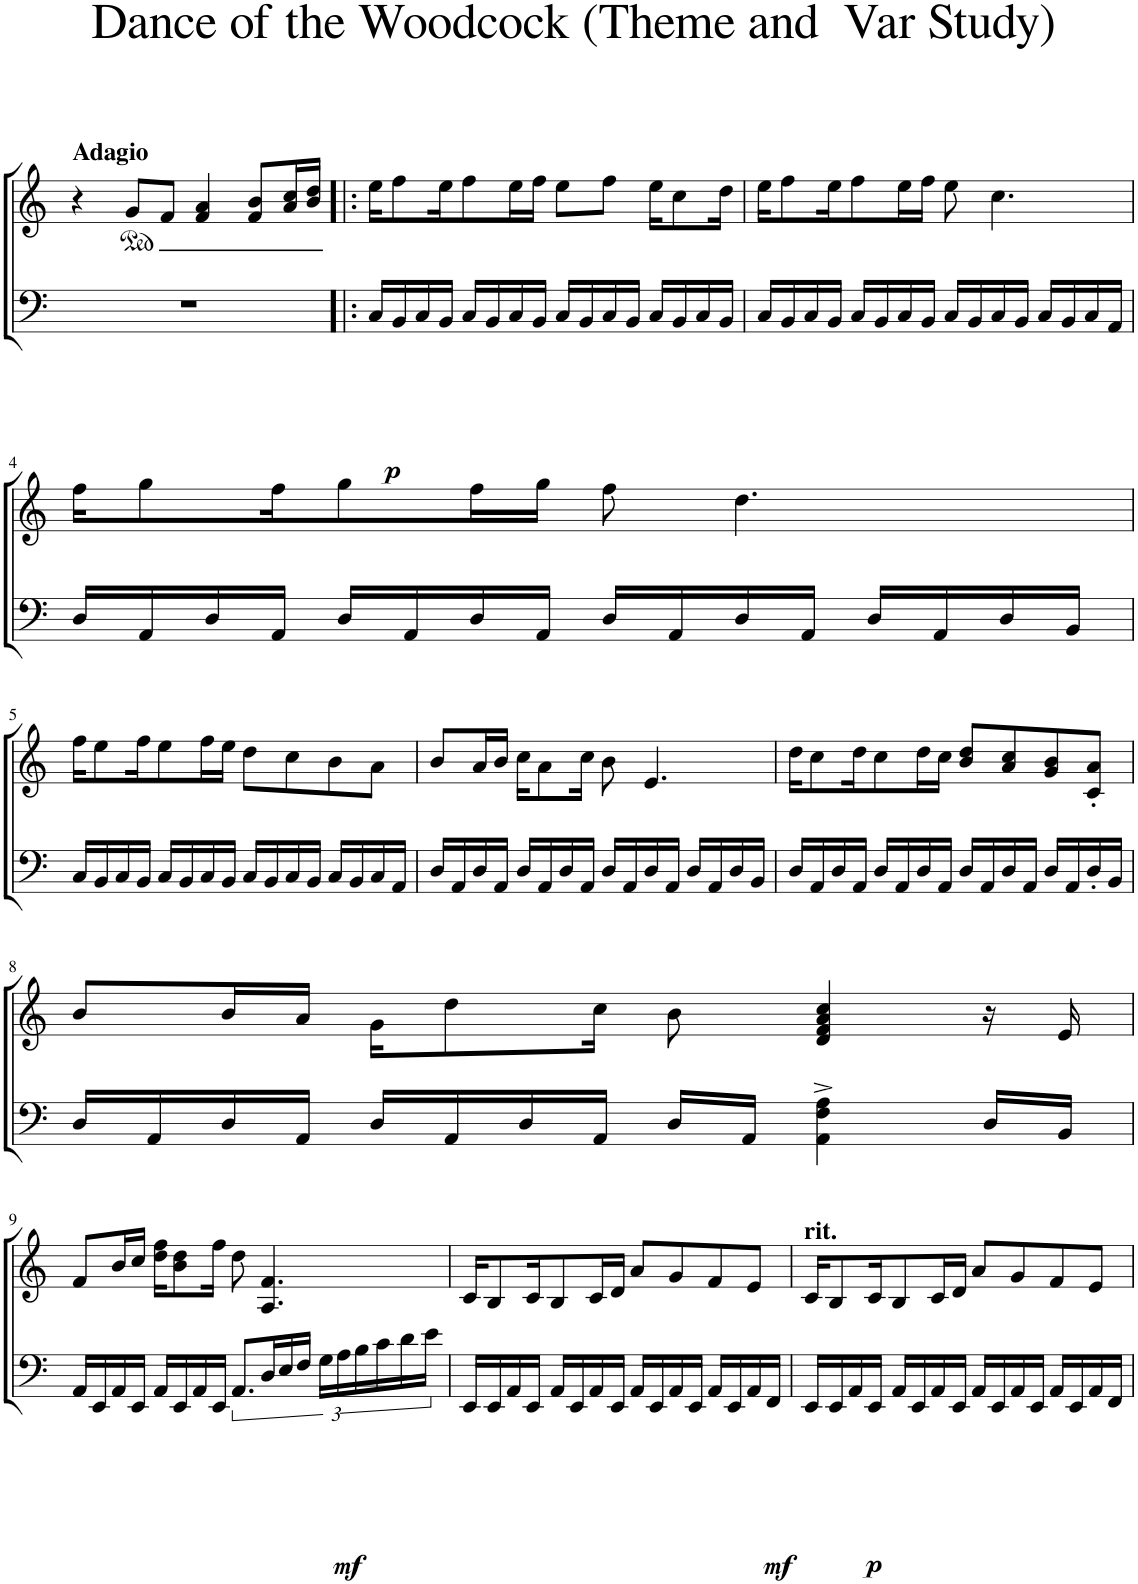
**kern	**dynam	**kern
*part2	*part2	*part1
*staff2	*staff2	*staff1
*I"Piano	*	*I"Piano
*I'Pno	*	*I'Pno
*clefF4	*	*clefG2
*k[]	*	*k[]
=1	=1	=1
!	!	!LO:TX:a:B:t=Adagio
1r	.	4r
.	.	8g/L
.	.	8f/J
.	.	4f/ 4a/
.	.	8f/ 8b/L
.	.	16a/ 16cc/L
.	.	16b/ 16dd/JJ
=2!|:	=2!|:	=2!|:
!	!LO:DY:b	!
16C/LL	p	16ee\KL
16BB/	.	8ff\
16C/	.	.
16BB/JJ	.	16ee\K
16C/LL	.	8ff\
16BB/	.	.
16C/	.	16ee\L
16BB/JJ	.	16ff\JJ
16C/LL	.	8ee\L
16BB/	.	.
16C/	.	8ff\J
16BB/JJ	.	.
16C/LL	.	16ee\KL
16BB/	.	8cc\
16C/	.	.
16BB/JJ	.	16dd\Jk
=3	=3	=3
16C/LL	.	16ee\KL
16BB/	.	8ff\
16C/	.	.
16BB/JJ	.	16ee\K
16C/LL	.	8ff\
16BB/	.	.
16C/	.	16ee\L
16BB/JJ	.	16ff\JJ
16C/LL	.	8ee\
16BB/	.	.
16C/	.	4.cc\
16BB/JJ	.	.
16C/LL	.	.
16BB/	.	.
16C/	.	.
16AA/JJ	.	.
!!LO:LB:g=z
=4	=4	=4
16D/LL	.	16ff\KL
16AA/	.	8gg\
16D/	.	.
16AA/JJ	.	16ff\K
16D/LL	.	8gg\
16AA/	.	.
16D/	.	16ff\L
16AA/JJ	.	16gg\JJ
16D/LL	.	8ff\
16AA/	.	.
16D/	.	4.dd\
16AA/JJ	.	.
16D/LL	.	.
16AA/	.	.
16D/	.	.
16BB/JJ	.	.
!!LO:LB:g=z
=5	=5	=5
16C/LL	.	16ff\KL
16BB/	.	8ee\
16C/	.	.
16BB/JJ	.	16ff\K
16C/LL	.	8ee\
16BB/	.	.
16C/	.	16ff\L
16BB/JJ	.	16ee\JJ
16C/LL	.	8dd\L
16BB/	.	.
16C/	.	8cc\
16BB/JJ	.	.
16C/LL	.	8b\
16BB/	.	.
16C/	.	8a\J
16AA/JJ	.	.
=6	=6	=6
16D/LL	.	8b/L
16AA/	.	.
16D/	.	16a/L
16AA/JJ	.	16b/JJ
16D/LL	.	16cc\KL
16AA/	.	8a\
16D/	.	.
16AA/JJ	.	16cc\Jk
16D/LL	.	8b\
16AA/	.	.
16D/	.	4.e/
16AA/JJ	.	.
16D/LL	.	.
16AA/	.	.
16D/	.	.
16BB/JJ	.	.
=7	=7	=7
16D/LL	.	16dd\KL
16AA/	.	8cc\
16D/	.	.
16AA/JJ	.	16dd\K
16D/LL	.	8cc\
16AA/	.	.
16D/	.	16dd\L
16AA/JJ	.	16cc\JJ
16D/LL	.	8b/ 8dd/L
16AA/	.	.
16D/	.	8a/ 8cc/
16AA/JJ	.	.
16D/LL	.	8g/ 8b/
16AA/	.	.
16D'/	.	8c/' 8a/'J
16BB/JJ	.	.
!!LO:LB:g=z
=8	=8	=8
16D/LL	.	8b/L
16AA/	.	.
16D/	.	16b/L
16AA/JJ	.	16a/JJ
16D/LL	.	16g\KL
16AA/	.	8dd\
16D/	.	.
16AA/JJ	.	16cc\Jk
16D/LL	.	8b\
16AA/JJ	.	.
4AA\^ 4F\^ 4A\^	.	4d/ 4f/ 4a/ 4cc/
16D/LL	.	16r
16BB/JJ	.	16e/
!!LO:LB:g=z
=9	=9	=9
16AA/LL	.	8f/L
16EE/	.	.
16AA/	.	16b/L
16EE/JJ	.	16cc/JJ
!	!LO:DY:b	!
16AA/LL	mf	16dd\ 16ff\KL
16EE/	.	8b\ 8dd\
16AA/	.	.
16EE/JJ	.	16ff\Jk
12.AA/L	.	8dd\
24D/L	.	4.A/ 4.f/
24E/	.	.
24F/JJ	.	.
!	!LO:DY:b	!
24G\LL	mf	.
24A\	.	.
24B\	.	.
24c\	.	.
24d\	.	.
24e\JJ	.	.
=10	=10	=10
16EE/LL	.	16c/KL
16EE/	.	8B/
16AA/	.	.
16EE/JJ	.	16c/K
16AA/LL	.	8B/
16EE/	.	.
16AA/	.	16c/L
16EE/JJ	.	16d/JJ
16AA/LL	.	8a/L
16EE/	.	.
16AA/	.	8g/
16EE/JJ	.	.
16AA/LL	.	8f/
16EE/	.	.
16AA/	.	8e/J
16FF/JJ	.	.
=11	=11	=11
!	!	!LO:TX:a:B:t=rit.
!	!LO:DY:b	!
16EE/LL	p	16c/KL
16EE/	.	8B/
16AA/	.	.
16EE/JJ	.	16c/K
16AA/LL	.	8B/
16EE/	.	.
16AA/	.	16c/L
16EE/JJ	.	16d/JJ
16AA/LL	.	8a/L
16EE/	.	.
16AA/	.	8g/
16EE/JJ	.	.
16AA/LL	.	8f/
16EE/	.	.
16AA/	.	8e/J
16FF/JJ	.	.
=	=	=
*-	*-	*-
